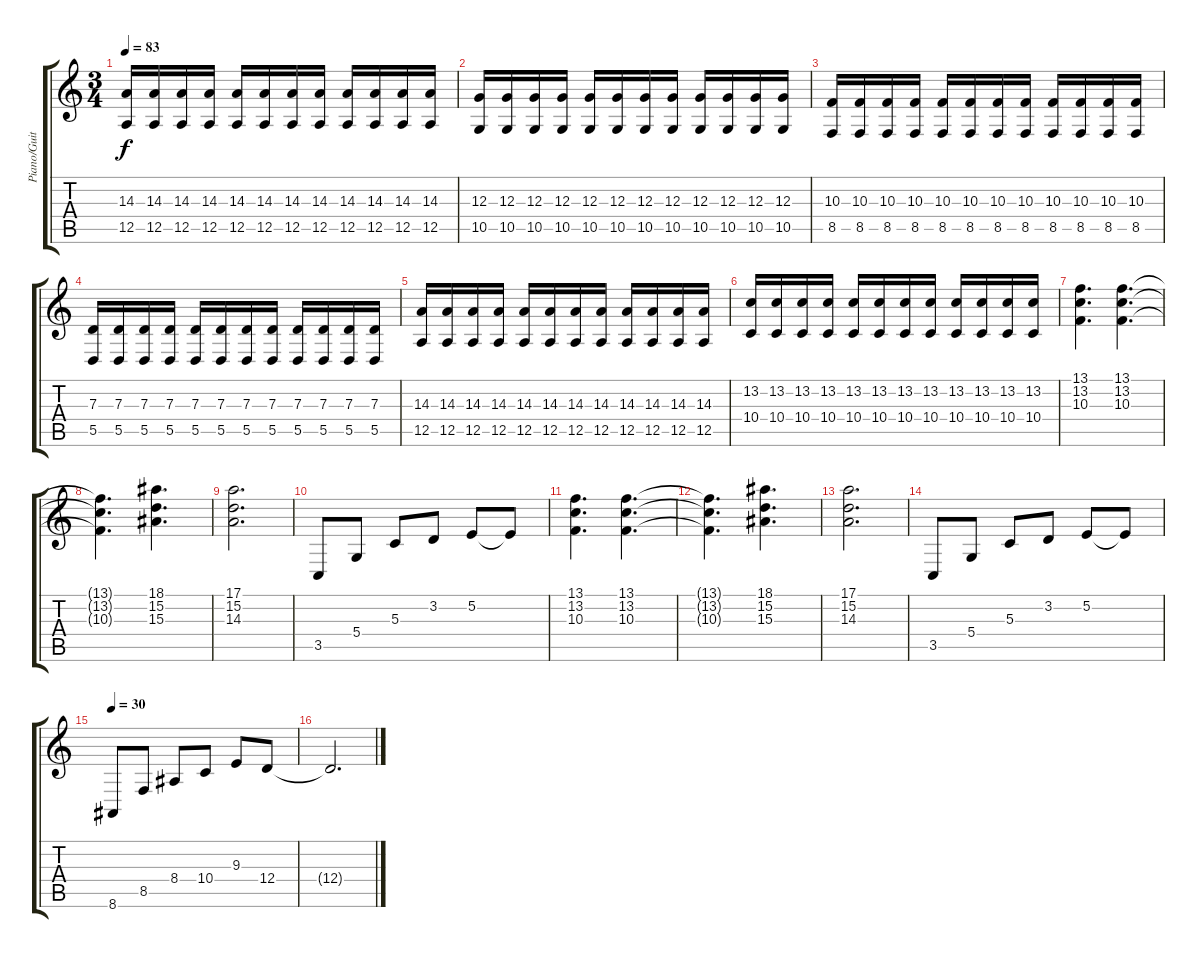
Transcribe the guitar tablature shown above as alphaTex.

\track ("Piano/Guitar 3" "Piano/Guit") {instrument acousticgrandpiano}
\staff {score tabs}
\tuning (E4 B3 G3 D3 A2 D2) {hide}
\ts (3 4)
\tempo 83
\clef g2
\ks c
(14.3 12.5).16{dy f} (14.3 12.5).16 (14.3 12.5).16 (14.3 12.5).16 (14.3 12.5).16 (14.3 12.5).16 (14.3 12.5).16 (14.3 12.5).16 (14.3 12.5).16 (14.3 12.5).16 (14.3 12.5).16 (14.3 12.5).16 |
(12.3 10.5).16 (12.3 10.5).16 (12.3 10.5).16 (12.3 10.5).16 (12.3 10.5).16 (12.3 10.5).16 (12.3 10.5).16 (12.3 10.5).16 (12.3 10.5).16 (12.3 10.5).16 (12.3 10.5).16 (12.3 10.5).16 |
(10.3 8.5).16 (10.3 8.5).16 (10.3 8.5).16 (10.3 8.5).16 (10.3 8.5).16 (10.3 8.5).16 (10.3 8.5).16 (10.3 8.5).16 (10.3 8.5).16 (10.3 8.5).16 (10.3 8.5).16 (10.3 8.5).16 |
(7.3 5.5).16 (7.3 5.5).16 (7.3 5.5).16 (7.3 5.5).16 (7.3 5.5).16 (7.3 5.5).16 (7.3 5.5).16 (7.3 5.5).16 (7.3 5.5).16 (7.3 5.5).16 (7.3 5.5).16 (7.3 5.5).16 |
(14.3 12.5).16 (14.3 12.5).16 (14.3 12.5).16 (14.3 12.5).16 (14.3 12.5).16 (14.3 12.5).16 (14.3 12.5).16 (14.3 12.5).16 (14.3 12.5).16 (14.3 12.5).16 (14.3 12.5).16 (14.3 12.5).16 |
(13.2 10.4).16 (13.2 10.4).16 (13.2 10.4).16 (13.2 10.4).16 (13.2 10.4).16 (13.2 10.4).16 (13.2 10.4).16 (13.2 10.4).16 (13.2 10.4).16 (13.2 10.4).16 (13.2 10.4).16 (13.2 10.4).16 |
(13.1 13.2 10.3).4{d instrument acousticgrandpiano} (13.1 13.2 10.3).4{d} |
(13.1{t} 13.2{t} 10.3{t}).4{d} (18.1 15.2 15.3).4{d} |
(17.1 15.2 14.3).2{d} |
3.5.8 5.4.8 5.3.8 3.2.8 5.2.8 5.2{t}.8 |
(13.1 13.2 10.3).4{d} (13.1 13.2 10.3).4{d} |
(13.1{t} 13.2{t} 10.3{t}).4{d} (18.1 15.2 15.3).4{d} |
(17.1 15.2 14.3).2{d} |
3.5.8 5.4.8 5.3.8 3.2.8 5.2.8 5.2{t}.8 |
\tempo 30
8.6.8 8.5.8 8.4.8 10.4.8 9.3.8 12.4.8 |
12.4{t}.2{d}
